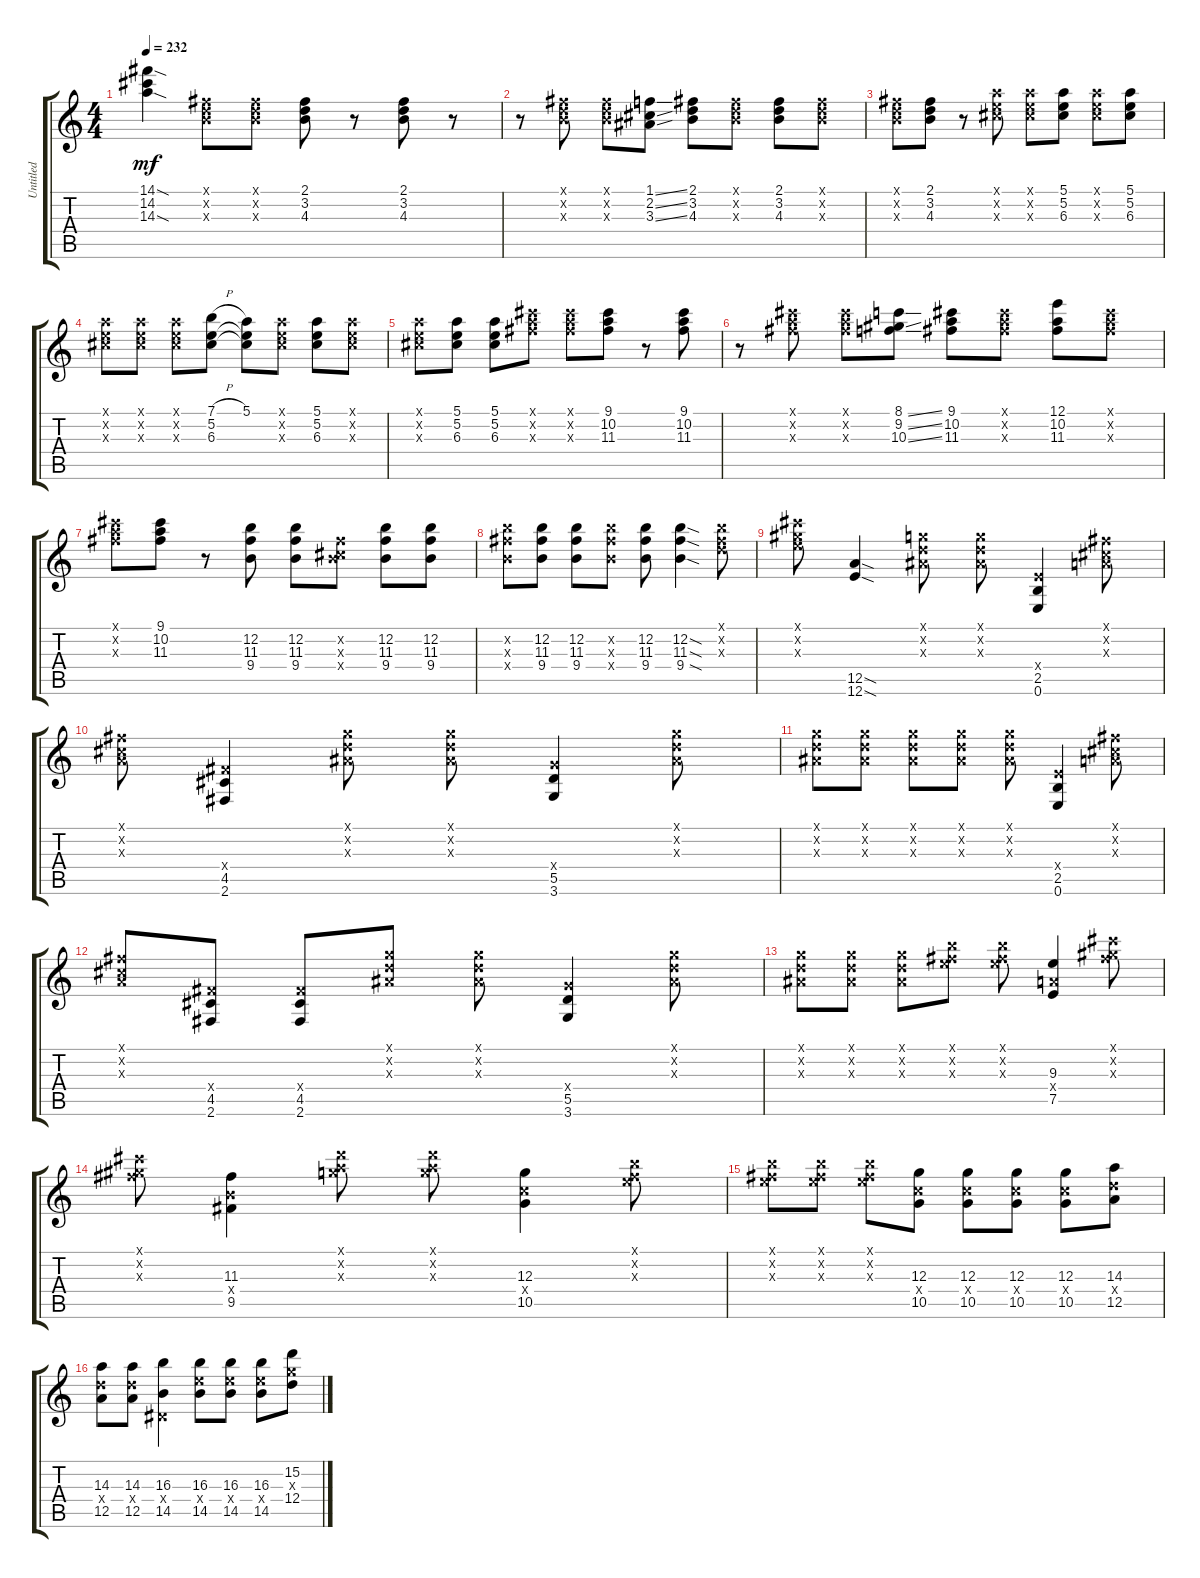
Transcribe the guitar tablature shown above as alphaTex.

\track ("Untitled" "Untitled") {instrument electricbasspick}
\staff {score tabs}
\tuning (E4 B3 G3 D3 A2 E2) {hide}
\ts (4 4)
\tempo 232
\clef g2
\ks c
(14.1{sod t} 14.2{t} 14.3{sod t}).4{dy mf} (2.1{x} 3.2{x} 4.3{x}).8 (2.1{x} 3.2{x} 4.3{x}).8 (2.1 3.2 4.3).8 r.8 (2.1 3.2 4.3).8 r.8 |
r.8 (2.1{x} 3.2{x} 4.3{x}).8 (2.1{x} 3.2{x} 4.3{x}).8 (1.1{ss} 2.2{ss} 3.3{ss}).8 (2.1 3.2 4.3).8 (2.1{x} 3.2{x} 4.3{x}).8 (2.1 3.2 4.3).8 (2.1{x} 3.2{x} 4.3{x}).8 |
(2.1{x} 3.2{x} 4.3{x}).8 (2.1 3.2 4.3).8 r.8 (5.1{x} 5.2{x} 6.3{x}).8 (5.1{x} 5.2{x} 6.3{x}).8 (5.1 5.2 6.3).8 (5.1{x} 5.2{x} 6.3{x}).8 (5.1 5.2 6.3).8 |
(5.1{x} 5.2{x} 6.3{x}).8 (5.1{x} 5.2{x} 6.3{x}).8 (5.1{x} 5.2{x} 6.3{x}).8 (7.1{h} 5.2 6.3).8 (5.1 5.2{t} 6.3{t}).8 (5.1{x} 5.2{x} 6.3{x}).8 (5.1 5.2 6.3).8 (5.1{x} 5.2{x} 6.3{x}).8 |
(5.1{x} 5.2{x} 6.3{x}).8 (5.1 5.2 6.3).8 (5.1 5.2 6.3).8 (9.1{x} 10.2{x} 11.3{x}).8 (9.1{x} 10.2{x} 11.3{x}).8 (9.1 10.2 11.3).8 r.8 (9.1 10.2 11.3).8 |
r.8 (9.1{x} 10.2{x} 11.3{x}).8 (9.1{x} 10.2{x} 11.3{x}).8 (8.1{ss} 9.2{ss} 10.3{ss}).8 (9.1 10.2 11.3).8 (9.1{x} 10.2{x} 11.3{x}).8 (12.1 10.2 11.3).8 (9.1{x} 10.2{x} 11.3{x}).8 |
(9.1{x} 10.2{x} 11.3{x}).8 (9.1 10.2 11.3).8 r.8 (12.2 11.3 9.4).8 (12.2 11.3 9.4).8 (2.2{x} 11.3{x} 9.4{x}).8 (12.2 11.3 9.4).8 (12.2 11.3 9.4).8 |
(12.2{x} 11.3{x} 9.4{x}).8 (12.2 11.3 9.4).8 (12.2 11.3 9.4).8 (12.2{x} 11.3{x} 9.4{x}).8 (12.2 11.3 9.4).8 (12.2{sod} 11.3{sod} 9.4{sod}).4 (7.1{x} 7.2{x} 7.3{x}).8 |
(9.1{x} 9.2{x} 9.3{x}).8 (12.5{sod} 12.6{sod}).4 (3.1{x} 3.2{x} 3.3{x}).8 (3.1{x} 3.2{x} 3.3{x}).8 (2.4{x} 2.5 0.6).4 (2.1{x} 2.2{x} 2.3{x}).8 |
(2.1{x} 2.2{x} 2.3{x}).8 (4.4{x} 4.5 2.6).4 (3.1{x} 3.2{x} 3.3{x}).8 (3.1{x} 3.2{x} 3.3{x}).8 (5.4{x} 5.5 3.6).4 (3.1{x} 3.2{x} 3.3{x}).8 |
(3.1{x} 3.2{x} 3.3{x}).8 (3.1{x} 3.2{x} 3.3{x}).8 (3.1{x} 3.2{x} 3.3{x}).8 (3.1{x} 3.2{x} 3.3{x}).8 (3.1{x} 3.2{x} 3.3{x}).8 (2.4{x} 2.5 0.6).4 (2.1{x} 2.2{x} 2.3{x}).8 |
(2.1{x} 2.2{x} 2.3{x}).8 (4.4{x} 4.5 2.6).8 (4.4{x} 4.5 2.6).8 (3.1{x} 3.2{x} 3.3{x}).8 (3.1{x} 3.2{x} 3.3{x}).8 (5.4{x} 5.5 3.6).4 (3.1{x} 3.2{x} 3.3{x}).8 |
(3.1{x} 3.2{x} 3.3{x}).8 (3.1{x} 3.2{x} 3.3{x}).8 (3.1{x} 3.2{x} 3.3{x}).8 (7.1{x} 7.2{x} 9.3{x}).8 (7.1{x} 7.2{x} 9.3{x}).8 (9.3 7.4{x} 7.5).4 (9.1{x} 9.2{x} 11.3{x}).8 |
(9.1{x} 9.2{x} 11.3{x}).8 (11.3 9.4{x} 9.5).4 (10.1{x} 10.2{x} 12.3{x}).8 (10.1{x} 10.2{x} 12.3{x}).8 (12.3 10.4{x} 10.5).4 (7.1{x} 7.2{x} 9.3{x}).8 |
(7.1{x} 7.2{x} 9.3{x}).8 (7.1{x} 7.2{x} 9.3{x}).8 (7.1{x} 7.2{x} 9.3{x}).8 (12.3 10.4{x} 10.5).8 (12.3 10.4{x} 10.5).8 (12.3 10.4{x} 10.5).8 (12.3 10.4{x} 10.5).8 (14.3 12.4{x} 12.5).8 |
(14.3 12.4{x} 12.5).8 (14.3 12.4{x} 12.5).8 (16.3 1.4{x} 14.5).4 (16.3 14.4{x} 14.5).8 (16.3 14.4{x} 14.5).8 (16.3 14.4{x} 14.5).8 (15.2 12.3{x} 12.4).8
